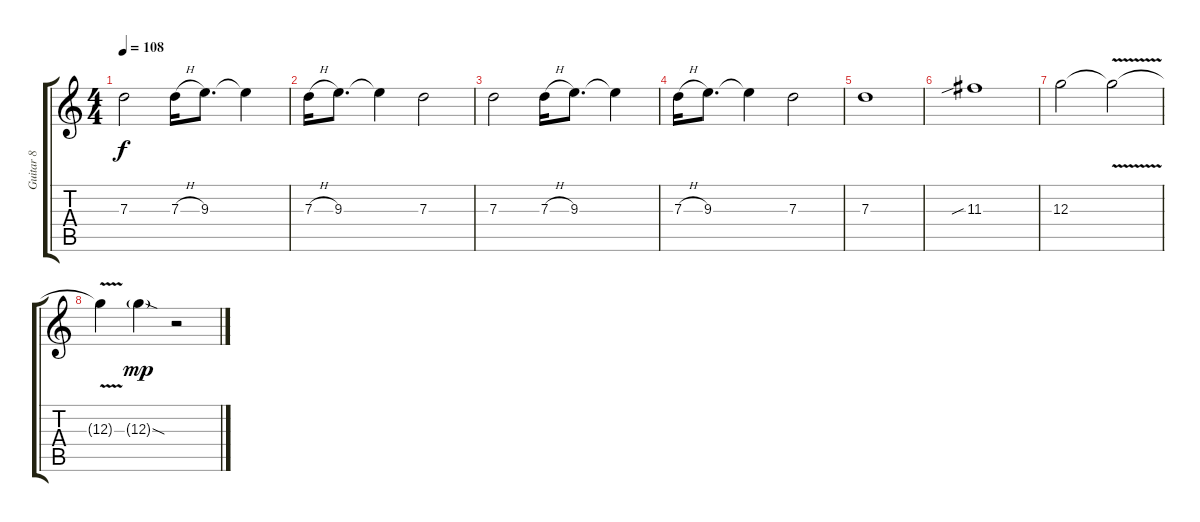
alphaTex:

\track ("Guitar 8" "Guitar 8") {instrument overdrivenguitar}
\staff {score tabs}
\tuning (E4 B3 G3 D3 A2 E2) {hide}
\ts (4 4)
\tempo 108
\clef g2
\ks c
7.3.2{dy f} 7.3{h}.16 9.3.8{d} 9.3{t}.4 |
7.3{h}.16 9.3.8{d} 9.3{t}.4 7.3.2 |
7.3.2 7.3{h}.16 9.3.8{d} 9.3{t}.4 |
7.3{h}.16 9.3.8{d} 9.3{t}.4 7.3.2 |
7.3.1 |
11.3{sib}.1 |
12.3.2 12.3{v t}.2 |
12.3{t}.4 12.3{sod g}.4{dy mp} r.2
